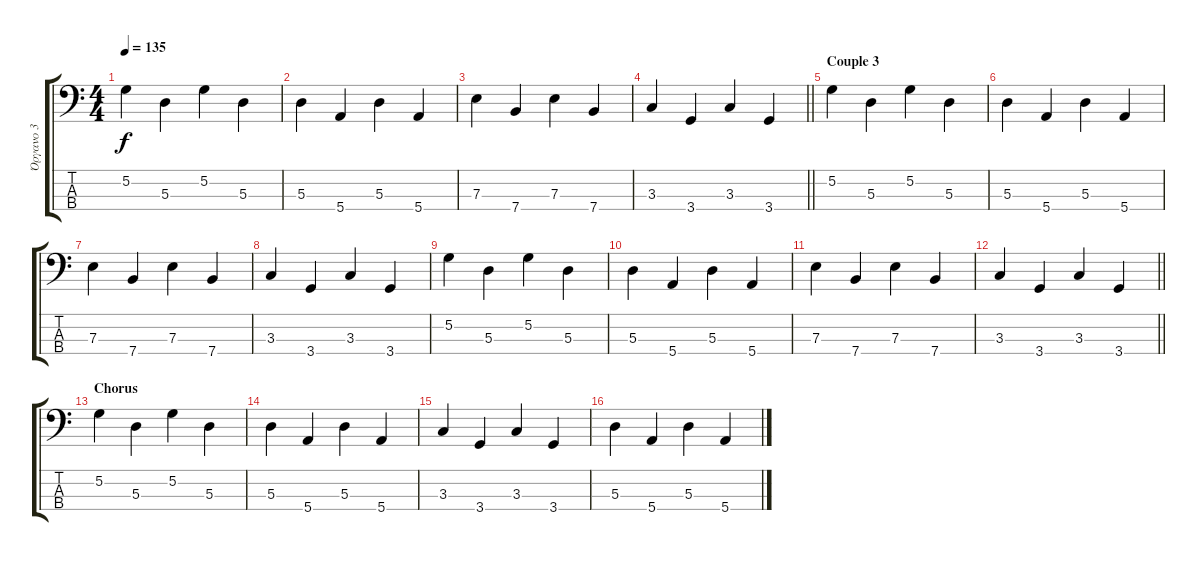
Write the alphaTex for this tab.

\track ("Όργανο 3" "Όργανο 3") {instrument electricbassfinger}
\staff {score tabs}
\tuning (G2 D2 A1 E1) {hide}
\ts (4 4)
\tempo 135
\clef f4
\ks c
5.2.4{dy f} 5.3.4 5.2.4 5.3.4 |
5.3.4 5.4.4 5.3.4 5.4.4 |
7.3.4 7.4.4 7.3.4 7.4.4 |
\barLineRight lightlight
3.3.4 3.4.4 3.3.4 3.4.4 |
\section ("" "Couple 3")
5.2.4 5.3.4 5.2.4 5.3.4 |
5.3.4 5.4.4 5.3.4 5.4.4 |
7.3.4 7.4.4 7.3.4 7.4.4 |
3.3.4 3.4.4 3.3.4 3.4.4 |
5.2.4 5.3.4 5.2.4 5.3.4 |
5.3.4 5.4.4 5.3.4 5.4.4 |
7.3.4 7.4.4 7.3.4 7.4.4 |
\barLineRight lightlight
3.3.4 3.4.4 3.3.4 3.4.4 |
\section ("" "Chorus")
5.2.4 5.3.4 5.2.4 5.3.4 |
5.3.4 5.4.4 5.3.4 5.4.4 |
3.3.4 3.4.4 3.3.4 3.4.4 |
5.3.4 5.4.4 5.3.4 5.4.4
